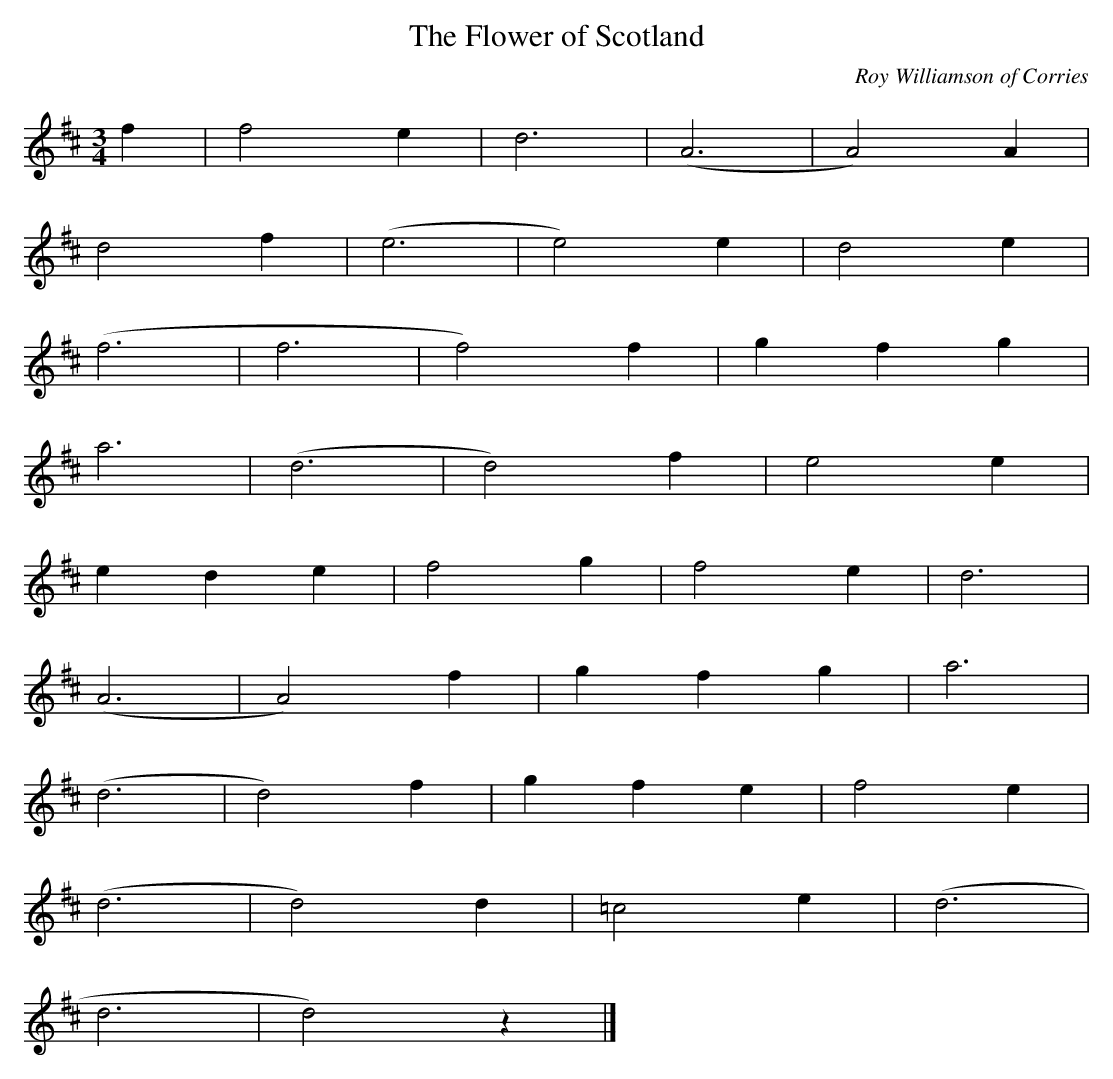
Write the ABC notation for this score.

X:1
T:The Flower of Scotland
M:3/4
L:1/4
C:Roy Williamson of Corries
K:D
f|f2e|d3|(A3|A2)A|
d2f|(e3|e2)e|d2e|
(f3|f3|f2)f|gfg|
a3|(d3|d2)f|e2e|
ede|f2g|f2e|d3|
(A3|A2)f|gfg|a3|
(d3|d2)f|gfe|f2e|
(d3|d2)d|=c2e|(d3|
d3|d2)z|]
